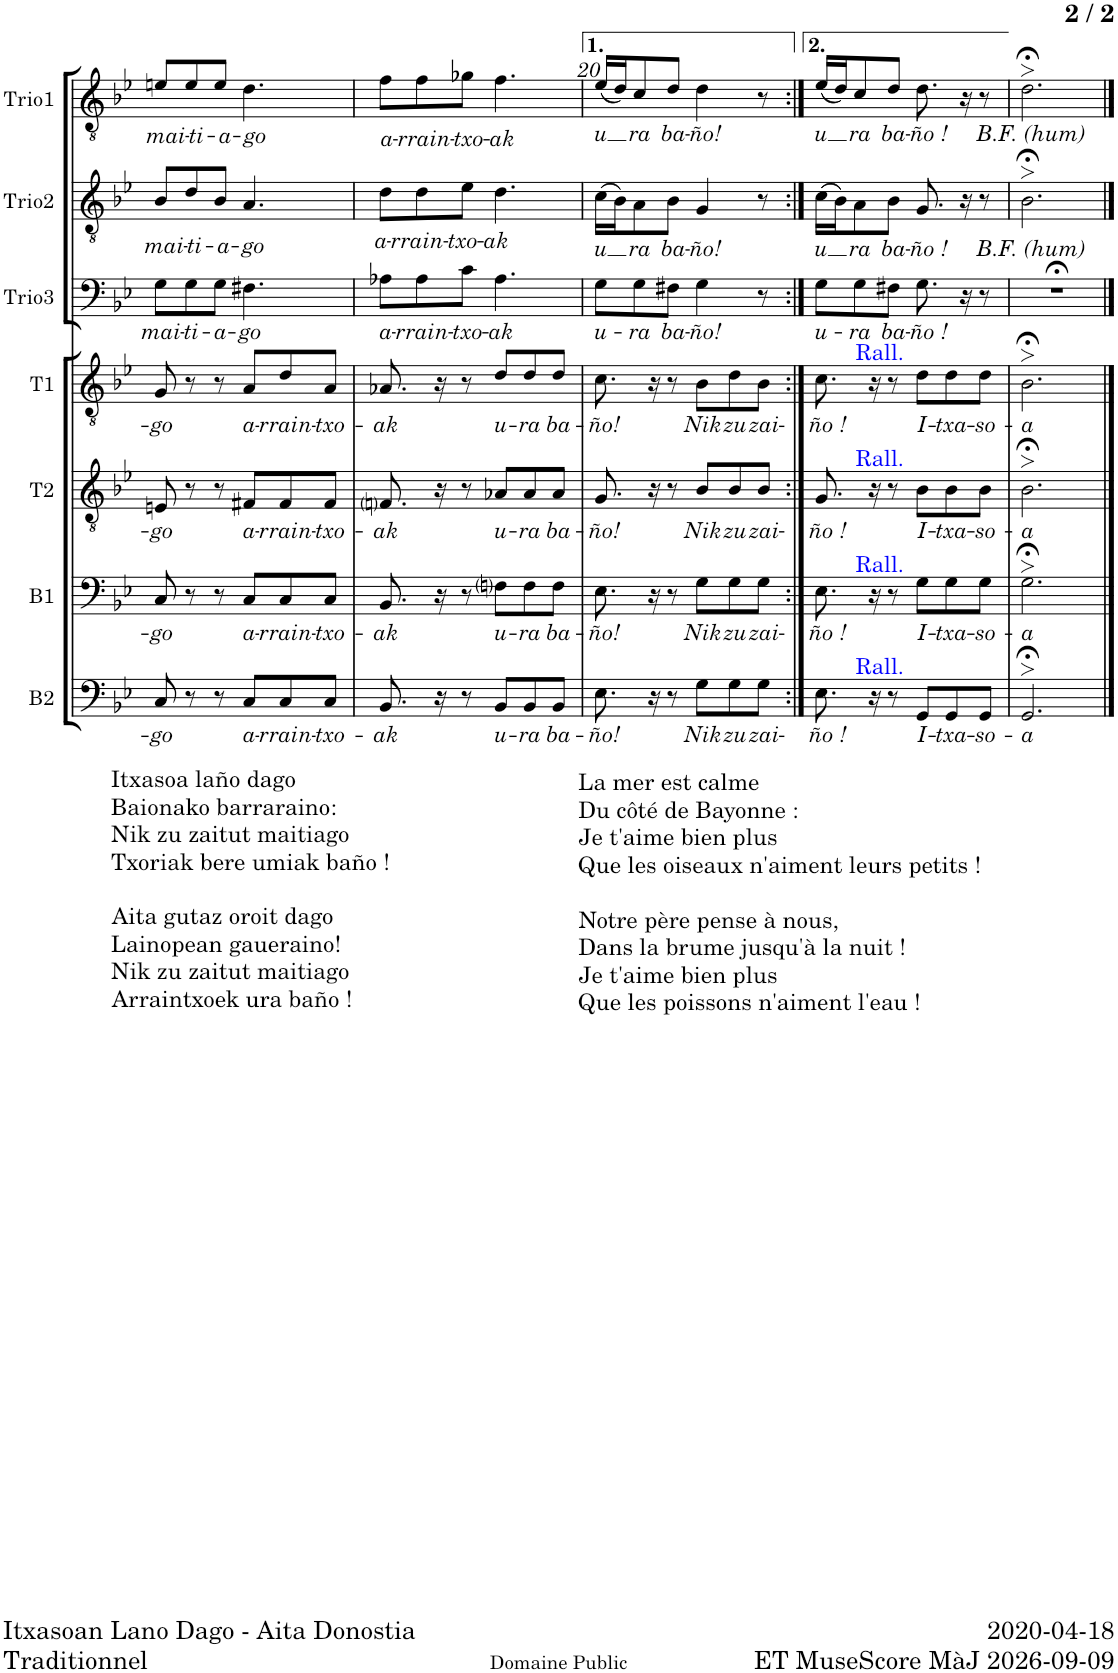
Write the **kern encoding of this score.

**kern	**text	**kern	**text	**kern	**text	**kern	**text	**kern	**text	**kern	**text	**kern	**text
*part7	*part7	*part6	*part6	*part5	*part5	*part4	*part4	*part3	*part3	*part2	*part2	*part1	*part1
*staff7	*staff7	*staff6	*staff6	*staff5	*staff5	*staff4	*staff4	*staff3	*staff3	*staff2	*staff2	*staff1	*staff1
*I"Basse	*	*I"Baryton	*	*I"Ténor 2	*	*I"Ténor 1	*	*I"Trio Vx3	*	*I"Trio Vx2	*	*I"Trio Vx1	*
*I'B2	*	*I'B1	*	*I'T2	*	*I'T1	*	*I'Trio3	*	*I'Trio2	*	*I'Trio1	*
!!LO:PB:g=z
*clefF4	*	*clefF4	*	*clefGv2	*	*clefGv2	*	*clefF4	*	*clefGv2	*	*clefGv2	*
*k[b-e-]	*	*k[b-e-]	*	*k[b-e-]	*	*k[b-e-]	*	*k[b-e-]	*	*k[b-e-]	*	*k[b-e-]	*
*M6/8	*	*M6/8	*	*M6/8	*	*M6/8	*	*M6/8	*	*M6/8	*	*M6/8	*
=18	=18	=18	=18	=18	=18	=18	=18	=18	=18	=18	=18	=18	=18
!	!LO:LY:b	!	!LO:LY:b	!	!LO:LY:b	!	!LO:LY:b	!	!LO:LY:b	!	!LO:LY:b	!	!LO:LY:b
8C/	-go	8C/	-go	8En/	-go	8G/	-go	8G\L	mai-	8B-/L	mai-	8en/L	mai-
!	!	!	!	!	!	!	!	!	!LO:LY:b	!	!LO:LY:b	!	!LO:LY:b
8r	.	8r	.	8r	.	8r	.	8G\	-ti-	8d/	-ti-	8e/	-ti-
!	!	!	!	!	!	!	!	!	!LO:LY:b	!	!LO:LY:b	!	!LO:LY:b
8r	.	8r	.	8r	.	8r	.	8G\J	-a-	8B-/J	-a-	8e/J	-a-
!	!LO:LY:b	!	!LO:LY:b	!	!LO:LY:b	!	!LO:LY:b	!	!LO:LY:b	!	!LO:LY:b	!	!LO:LY:b
8C/L	a-	8C/L	a-	8F#X/L	a-	8A/L	a-	4.F#X\	-go	4.A/	-go	4.d\	-go
!	!LO:LY:b	!	!LO:LY:b	!	!LO:LY:b	!	!LO:LY:b	!	!	!	!	!	!
8C/	-rrain-	8C/	-rrain-	8F#/	-rrain-	8d/	-rrain-	.	.	.	.	.	.
!	!LO:LY:b	!	!LO:LY:b	!	!LO:LY:b	!	!LO:LY:b	!	!	!	!	!	!
8C/J	-txo-	8C/J	-txo-	8F#/J	-txo-	8A/J	-txo-	.	.	.	.	.	.
=19	=19	=19	=19	=19	=19	=19	=19	=19	=19	=19	=19	=19	=19
!	!LO:LY:b	!	!LO:LY:b	!	!LO:LY:b	!	!LO:LY:b	!	!LO:LY:b	!	!LO:LY:b	!	!LO:LY:b
8.BB-/	-ak	8.BB-/	-ak	8.Fni/	-ak	8.A-X/	-ak	8A-X\L	a-	8d\L	a-	8f\L	a-
!	!	!	!	!	!	!	!	!	!LO:LY:b	!	!LO:LY:b	!	!LO:LY:b
.	.	.	.	.	.	.	.	8A-\	-rrain-	8d\	-rrain-	8f\	-rrain-
16r	.	16r	.	16r	.	16r	.	.	.	.	.	.	.
!	!	!	!	!	!	!	!	!	!LO:LY:b	!	!LO:LY:b	!	!LO:LY:b
8r	.	8r	.	8r	.	8r	.	8c\J	-txo-	8e-\J	-txo-	8g-X\J	-txo-
!	!LO:LY:b	!	!LO:LY:b	!	!LO:LY:b	!	!LO:LY:b	!	!LO:LY:b	!	!LO:LY:b	!	!LO:LY:b
8BB-/L	u-	8Fni\L	u-	8A-X/L	u-	8d/L	u-	4.A-\	-ak	4.d\	-ak	4.f\	-ak
!	!LO:LY:b	!	!LO:LY:b	!	!LO:LY:b	!	!LO:LY:b	!	!	!	!	!	!
8BB-/	-ra	8F\	-ra	8A-/	-ra	8d/	-ra	.	.	.	.	.	.
!	!LO:LY:b	!	!LO:LY:b	!	!LO:LY:b	!	!LO:LY:b	!	!	!	!	!	!
8BB-/J	ba-	8F\J	ba-	8A-/J	ba-	8d/J	ba-	.	.	.	.	.	.
=20	=20	=20	=20	=20	=20	=20	=20	=20	=20	=20	=20	=20	=20
!	!LO:LY:b	!	!LO:LY:b	!	!LO:LY:b	!	!LO:LY:b	!	!LO:LY:b	!	!LO:LY:b	!	!LO:LY:b
8.E-\	-ño!	8.E-\	-ño!	8.G/	-ño!	8.c\	-ño!	8G\L	-u-	(16c\LL	-u	(16e-/LL	-u
.	.	.	.	.	.	.	.	.	.	16B-\J)	.	16d/J)	.
!	!	!	!	!	!	!	!	!	!LO:LY:b	!	!LO:LY:b	!	!LO:LY:b
.	.	.	.	.	.	.	.	8G\	-ra	8A\	ra	8c/	ra
16r	.	16r	.	16r	.	16r	.	.	.	.	.	.	.
!	!	!	!	!	!	!	!	!	!LO:LY:b	!	!LO:LY:b	!	!LO:LY:b
8r	.	8r	.	8r	.	8r	.	8F#X\J	ba-	8B-\J	ba-	8d/J	ba-
!	!LO:LY:b	!	!LO:LY:b	!	!LO:LY:b	!	!LO:LY:b	!	!LO:LY:b	!	!LO:LY:b	!	!LO:LY:b
8G\L	Nik	8G\L	Nik	8B-/L	Nik	8B-\L	Nik	4G\	-ño!	4G/	-ño!	4d\	-ño!
!	!LO:LY:b	!	!LO:LY:b	!	!LO:LY:b	!	!LO:LY:b	!	!	!	!	!	!
8G\	zu	8G\	zu	8B-/	zu	8d\	zu	.	.	.	.	.	.
!	!LO:LY:b	!	!LO:LY:b	!	!LO:LY:b	!	!LO:LY:b	!	!	!	!	!	!
8G\J	zai-	8G\J	zai-	8B-/J	zai-	8B-\J	zai-	8r	.	8r	.	8r	.
=21:|!	=21:|!	=21:|!	=21:|!	=21:|!	=21:|!	=21:|!	=21:|!	=21:|!	=21:|!	=21:|!	=21:|!	=21:|!	=21:|!
!	!LO:LY:b	!	!LO:LY:b	!	!LO:LY:b	!	!LO:LY:b	!	!LO:LY:b	!	!LO:LY:b	!	!LO:LY:b
8.E-\	-ño !	8.E-\	-ño !	8.G/	-ño !	8.c\	-ño !	8G\L	u-	(16c\LL	-u	(16e-/LL	-u
.	.	.	.	.	.	.	.	.	.	16B-\J)	.	16d/J)	.
!	!	!	!	!	!	!	!	!	!LO:LY:b	!	!LO:LY:b	!	!LO:LY:b
.	.	.	.	.	.	.	.	8G\	-ra	8A\	ra	8c/	ra
16r	.	16r	.	16r	.	16r	.	.	.	.	.	.	.
!	!	!	!	!	!	!	!	!	!LO:LY:b	!	!LO:LY:b	!	!LO:LY:b
8r	.	8r	.	8r	.	8r	.	8F#X\J	ba-	8B-\J	ba-	8d/J	ba-
!	!	!	!	!	!	!LO:TX:a:color=#0000FF:t=Rall.	!	!	!	!	!	!	!
!	!	!	!	!LO:TX:a:color=#0000FF:t=Rall.	!	!	!	!	!	!	!	!	!
!	!	!LO:TX:a:color=#0000FF:t=Rall.	!	!	!	!	!	!	!	!	!	!	!
!LO:TX:a:color=#0000FF:t=Rall.	!	!	!	!	!	!	!	!	!	!	!	!	!
!	!LO:LY:b	!	!LO:LY:b	!	!LO:LY:b	!	!LO:LY:b	!	!LO:LY:b	!	!LO:LY:b	!	!LO:LY:b
8GG/L	I-	8G\L	I-	8B-\L	I-	8d\L	I-	8.G\	-ño !	8.G/	-ño !	8.d\	-ño !
!	!LO:LY:b	!	!LO:LY:b	!	!LO:LY:b	!	!LO:LY:b	!	!	!	!	!	!
8GG/	-txa-	8G\	-txa-	8B-\	-txa-	8d\	-txa-	.	.	.	.	.	.
.	.	.	.	.	.	.	.	16r	.	16r	.	16r	.
!	!LO:LY:b	!	!LO:LY:b	!	!LO:LY:b	!	!LO:LY:b	!	!	!	!	!	!
8GG/J	-so-	8G\J	-so-	8B-\J	-so-	8d\J	-so-	8r	.	8r	.	8r	.
=22	=22	=22	=22	=22	=22	=22	=22	=22	=22	=22	=22	=22	=22
!	!LO:LY:b	!	!LO:LY:b	!	!LO:LY:b	!	!LO:LY:b	!	!	!	!LO:LY:b	!	!LO:LY:b
2.GG;<>/	-a	2.G;<>\	-a	2.B-;<>\	-a	2.B-;<>\	-a	2.r;<	.	2.B-;<>\	B.F. (hum)	2.d;<>\	B.F. (hum)
==	==	==	==	==	==	==	==	==	==	==	==	==	==
*-	*-	*-	*-	*-	*-	*-	*-	*-	*-	*-	*-	*-	*-
